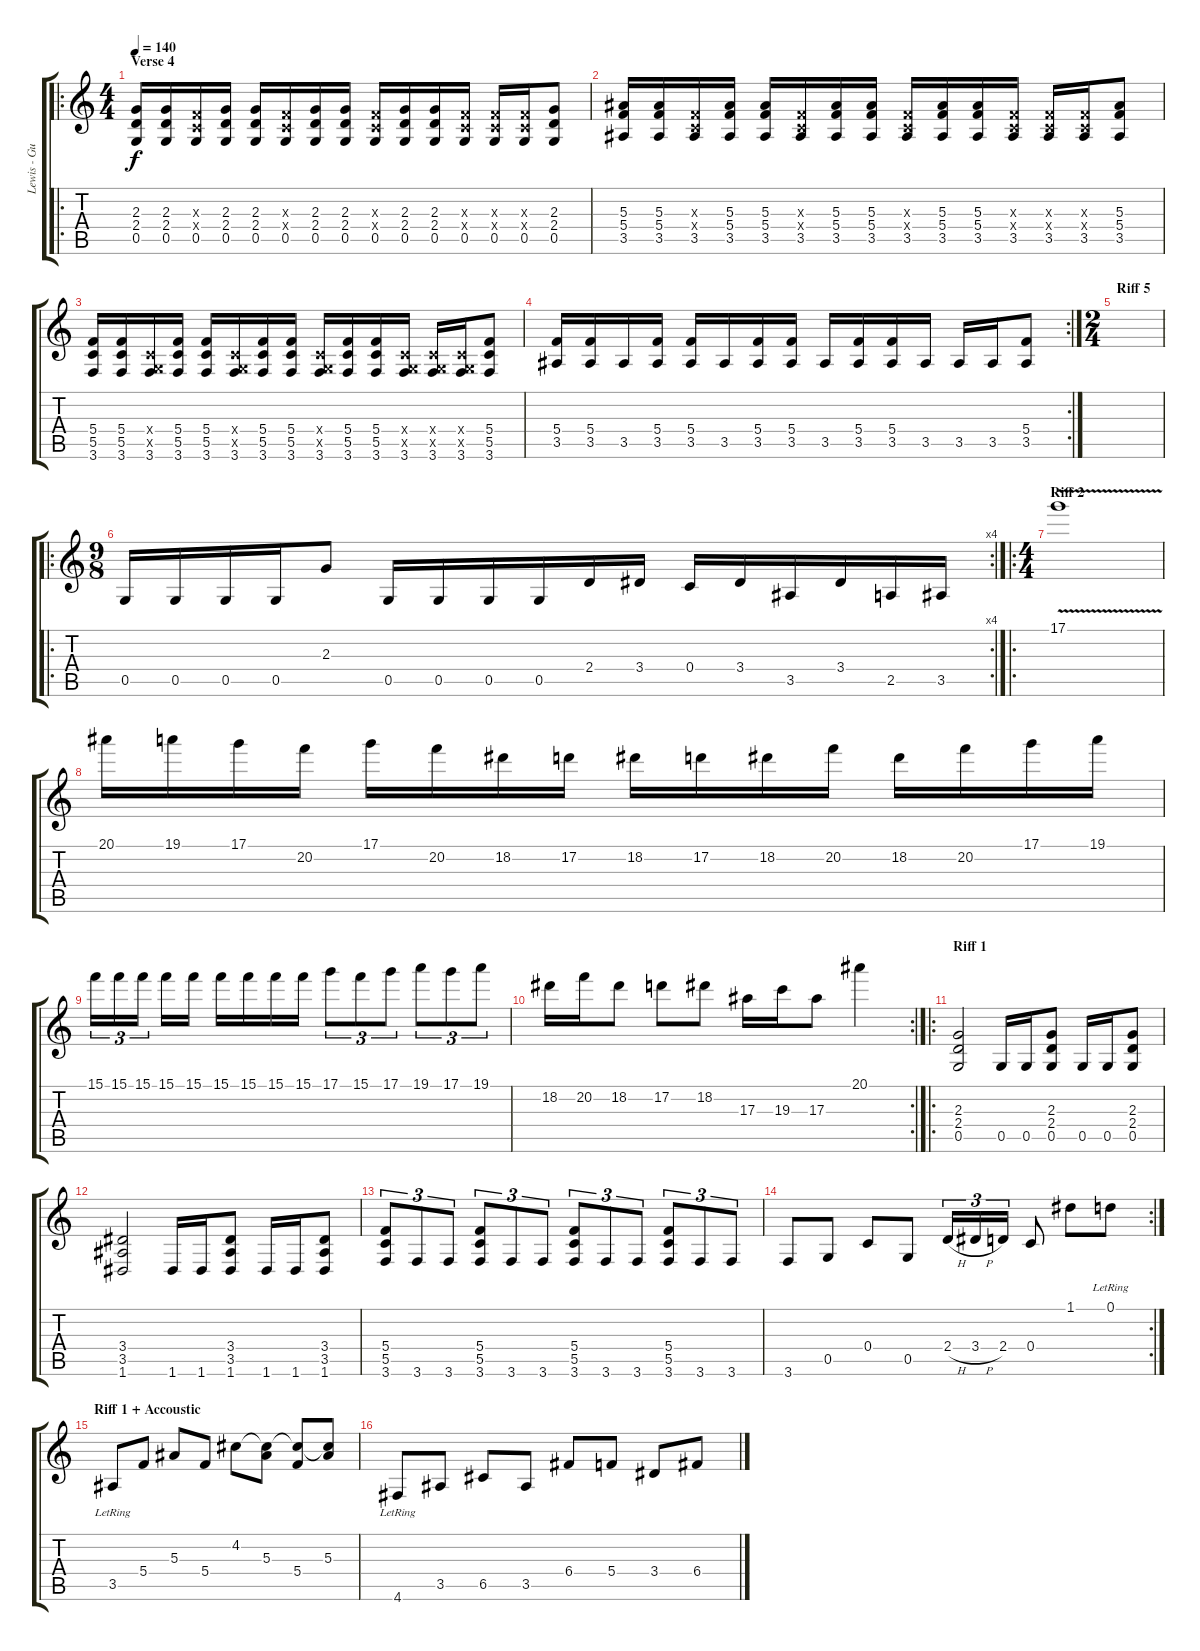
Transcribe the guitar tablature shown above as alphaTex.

\track ("Lewis - Guitar" "Lewis - Gu") {instrument distortionguitar}
\staff {score tabs}
\tuning (D4 A3 F3 C3 G2 D2) {hide}
\ro
\ts (4 4)
\section ("" "Verse 4")
\tempo 140
\clef g2
\ks c
(2.3 2.4 0.5).16{dy f} (2.3 2.4 0.5).16 (0.3{x} 0.4{x} 0.5).16 (2.3 2.4 0.5).16 (2.3 2.4 0.5).16 (0.3{x} 0.4{x} 0.5).16 (2.3 2.4 0.5).16 (2.3 2.4 0.5).16 (0.3{x} 0.4{x} 0.5).16 (2.3 2.4 0.5).16 (2.3 2.4 0.5).16 (0.3{x} 0.4{x} 0.5).16 (0.3{x} 0.4{x} 0.5).16 (0.3{x} 0.4{x} 0.5).16 (2.3 2.4 0.5).8 |
(5.3 5.4 3.5).16 (5.3 5.4 3.5).16 (0.3{x} 0.4{x} 3.5).16 (5.3 5.4 3.5).16 (5.3 5.4 3.5).16 (0.3{x} 0.4{x} 3.5).16 (5.3 5.4 3.5).16 (5.3 5.4 3.5).16 (0.3{x} 0.4{x} 3.5).16 (5.3 5.4 3.5).16 (5.3 5.4 3.5).16 (0.3{x} 0.4{x} 3.5).16 (0.3{x} 0.4{x} 3.5).16 (0.3{x} 0.4{x} 3.5).16 (5.3 5.4 3.5).8 |
(5.4 5.5 3.6).16 (5.4 5.5 3.6).16 (0.4{x} 0.5{x} 3.6).16 (5.4 5.5 3.6).16 (5.4 5.5 3.6).16 (0.4{x} 0.5{x} 3.6).16 (5.4 5.5 3.6).16 (5.4 5.5 3.6).16 (0.4{x} 0.5{x} 3.6).16 (5.4 5.5 3.6).16 (5.4 5.5 3.6).16 (0.4{x} 0.5{x} 3.6).16 (0.4{x} 0.5{x} 3.6).16 (0.4{x} 0.5{x} 3.6).16 (5.4 5.5 3.6).8 |
\rc 2
(5.4 3.5).16 (5.4 3.5).16 3.5.16 (5.4 3.5).16 (5.4 3.5).16 3.5.16 (5.4 3.5).16 (5.4 3.5).16 3.5.16 (5.4 3.5).16 (5.4 3.5).16 3.5.16 3.5.16 3.5.16 (5.4 3.5).8 |
\ts (2 4)
\section ("" "Riff 5")
|
\ro
\rc 4
\ts (9 8)
0.5.16 0.5.16 0.5.16 0.5.16 2.3.8 0.5.16 0.5.16 0.5.16 0.5.16 2.4.16 3.4.16 0.4.16 3.4.16 3.5.16 3.4.16 2.5.16 3.5.16 |
\ro
\ts (4 4)
\section ("" "Riff 2")
17.1{v}.1{volume 13 instrument distortionguitar} |
20.1.16 19.1.16 17.1.16 20.2.16 17.1.16 20.2.16 18.2.16 17.2.16 18.2.16 17.2.16 18.2.16 20.2.16 18.2.16 20.2.16 17.1.16 19.1.16 |
15.1.16{tu (3 2)} 15.1.16{tu (3 2)} 15.1.16{tu (3 2)} 15.1.16 15.1.16 15.1.16 15.1.16 15.1.16 15.1.16 17.1.8{tu (3 2)} 15.1.8{tu (3 2)} 17.1.8{tu (3 2)} 19.1.8{tu (3 2)} 17.1.8{tu (3 2)} 19.1.8{tu (3 2)} |
\rc 2
18.2.16 20.2.16 18.2.8 17.2.8 18.2.8 17.3.16 19.3.16 17.3.8 20.1.4 |
\ro
\section ("" "Riff 1")
(2.3 2.4 0.5).2{instrument distortionguitar} 0.5.16 0.5.16 (2.3 2.4 0.5).8 0.5.16 0.5.16 (2.3 2.4 0.5).8 |
(3.4 3.5 1.6).2 1.6.16 1.6.16 (3.4 3.5 1.6).8 1.6.16 1.6.16 (3.4 3.5 1.6).8 |
(5.4 5.5 3.6).8{tu (3 2)} 3.6.8{tu (3 2)} 3.6.8{tu (3 2)} (5.4 5.5 3.6).8{tu (3 2)} 3.6.8{tu (3 2)} 3.6.8{tu (3 2)} (5.4 5.5 3.6).8{tu (3 2)} 3.6.8{tu (3 2)} 3.6.8{tu (3 2)} (5.4 5.5 3.6).8{tu (3 2)} 3.6.8{tu (3 2)} 3.6.8{tu (3 2)} |
\rc 2
3.6.8 0.5.8 0.4.8 0.5.8 2.4{h}.16{tu (3 2)} 3.4{h}.16{tu (3 2)} 2.4.16{tu (3 2)} 0.4.8 1.1.8 0.1{lr}.8 |
\section ("" "Riff 1 + Accoustic")
3.5{lr}.8{instrument acousticguitarsteel} 5.4.8 5.3.8 5.4.8 4.2.8 (4.2{t} 5.3).8 (4.2{t} 5.4).8 (4.2{t} 5.3).8 |
4.6{lr}.8 3.5.8 6.5.8 3.5.8 6.4.8 5.4.8 3.4.8 6.4.8
